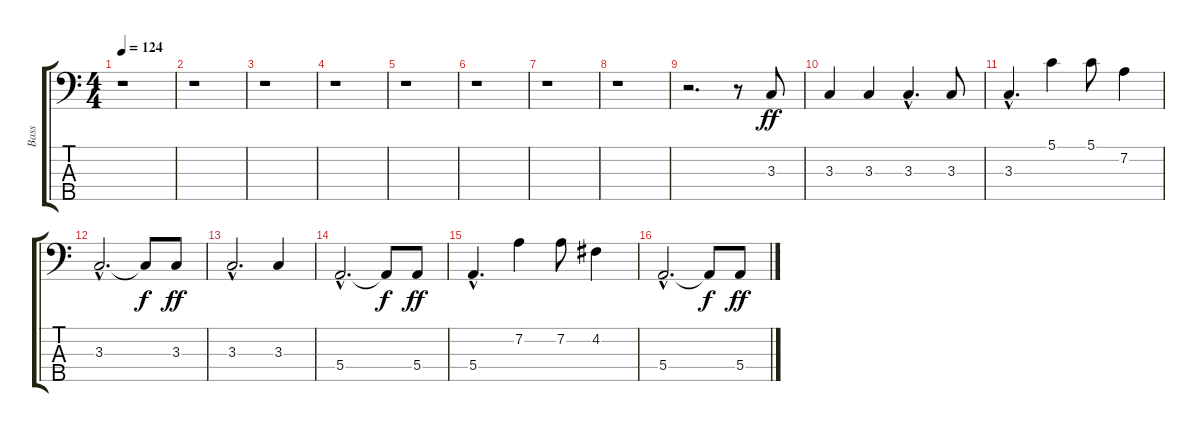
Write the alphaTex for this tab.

\track ("Bass" "Bass") {instrument electricbassfinger}
\staff {score tabs}
\tuning (G2 D2 A1 E1 B0) {hide}
\ts (4 4)
\tempo 124
\clef f4
\ks c
r.1{dy ff instrument electricbassfinger} |
r.1 |
r.1 |
r.1 |
r.1 |
r.1 |
r.1 |
r.1 |
r.2{d} r.8 3.3.8 |
3.3.4 3.3.4 3.3{hac}.4{d} 3.3.8 |
3.3{hac}.4{d} 5.1.4 5.1.8 7.2.4 |
3.3{hac}.2{d} 3.3{t}.8{dy f} 3.3.8{dy ff} |
3.3{hac}.2{d} 3.3.4 |
5.4{hac}.2{d} 5.4{t}.8{dy f} 5.4.8{dy ff} |
5.4{hac}.4{d} 7.2.4 7.2.8 4.2.4 |
5.4{hac}.2{d} 5.4{t}.8{dy f} 5.4.8{dy ff}
